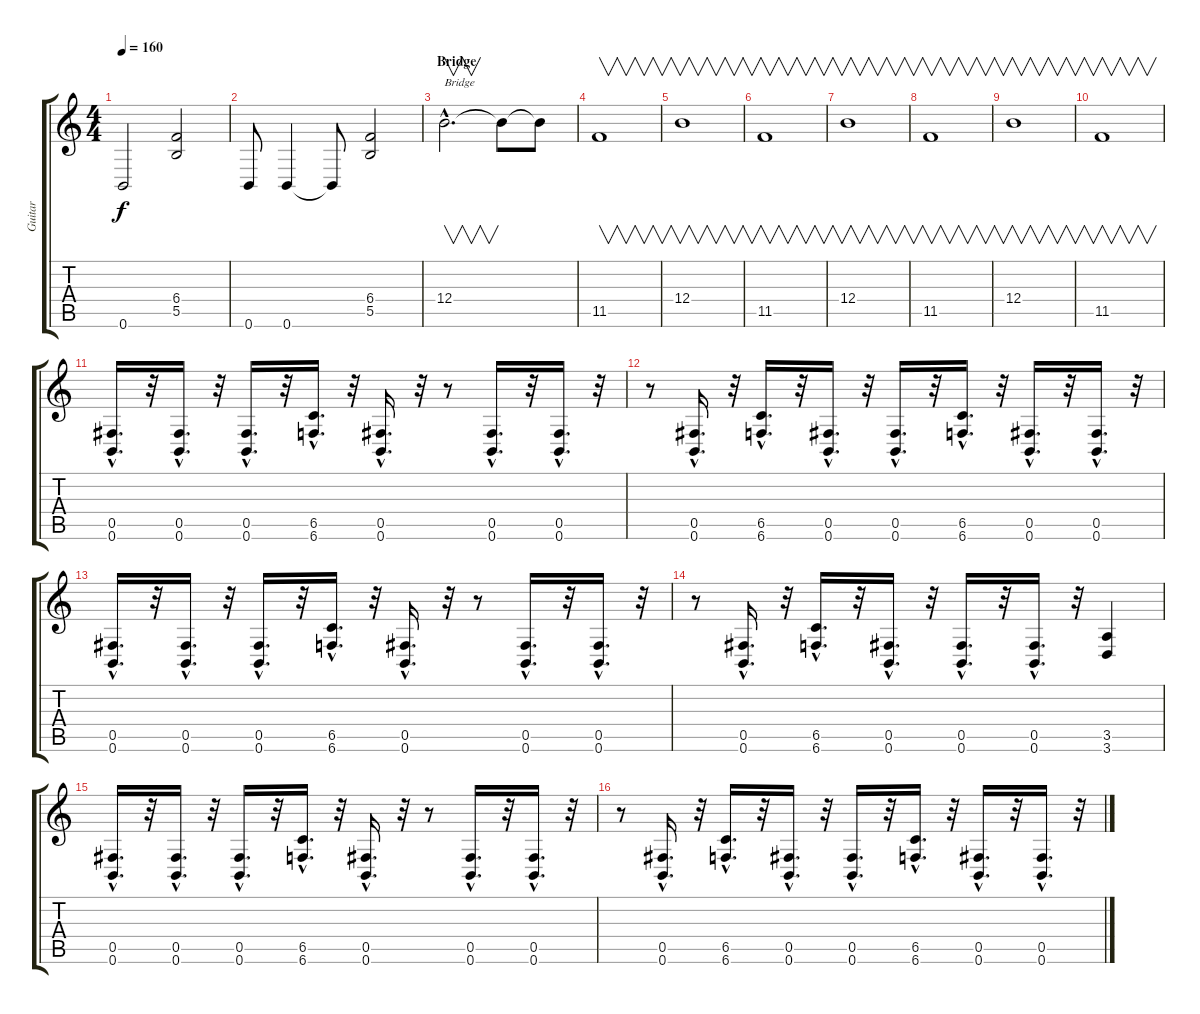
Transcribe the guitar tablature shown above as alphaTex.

\track ("Guitar" "Guitar") {instrument distortionguitar}
\staff {score tabs}
\tuning (Db4 Ab3 E3 B2 Gb2 B1) {hide}
\ts (4 4)
\tempo 160
\clef g2
\ks c
0.6.2{dy f} (6.4 5.5).2 |
0.6.8 0.6.4 0.6{t}.8 (6.4 5.5).2 |
\section ("" "Bridge")
12.4{hac}.2{v d txt "Bridge" volume 10 balance 16} 12.4{t}.8 12.4{t}.8 |
11.5.1{v} |
12.4.1{v} |
11.5.1{v} |
12.4.1{v} |
11.5.1{v} |
12.4.1{v} |
11.5.1{v} |
(0.5{hac} 0.6{hac}).16{d volume 16 balance 8 instrument electricguitarmuted} r.32 (0.5{hac} 0.6{hac}).16{d} r.32 (0.5{hac} 0.6{hac}).16{d} r.32 (6.5{hac} 6.6{hac}).16{d} r.32 (0.5{hac} 0.6{hac}).16{d} r.32 r.8 (0.5{hac} 0.6{hac}).16{d} r.32 (0.5{hac} 0.6{hac}).16{d} r.32 |
r.8 (0.5{hac} 0.6{hac}).16{d} r.32 (6.5{hac} 6.6{hac}).16{d} r.32 (0.5{hac} 0.6{hac}).16{d} r.32 (0.5{hac} 0.6{hac}).16{d} r.32 (6.5{hac} 6.6{hac}).16{d} r.32 (0.5{hac} 0.6{hac}).16{d} r.32 (0.5{hac} 0.6{hac}).16{d} r.32 |
(0.5{hac} 0.6{hac}).16{d} r.32 (0.5{hac} 0.6{hac}).16{d} r.32 (0.5{hac} 0.6{hac}).16{d} r.32 (6.5{hac} 6.6{hac}).16{d} r.32 (0.5{hac} 0.6{hac}).16{d} r.32 r.8 (0.5{hac} 0.6{hac}).16{d} r.32 (0.5{hac} 0.6{hac}).16{d} r.32 |
r.8 (0.5{hac} 0.6{hac}).16{d} r.32 (6.5{hac} 6.6{hac}).16{d} r.32 (0.5{hac} 0.6{hac}).16{d} r.32 (0.5{hac} 0.6{hac}).16{d} r.32 (0.5{hac} 0.6{hac}).16{d} r.32 (3.5 3.6).4 |
(0.5{hac} 0.6{hac}).16{d} r.32 (0.5{hac} 0.6{hac}).16{d} r.32 (0.5{hac} 0.6{hac}).16{d} r.32 (6.5{hac} 6.6{hac}).16{d} r.32 (0.5{hac} 0.6{hac}).16{d} r.32 r.8 (0.5{hac} 0.6{hac}).16{d} r.32 (0.5{hac} 0.6{hac}).16{d} r.32 |
r.8 (0.5{hac} 0.6{hac}).16{d} r.32 (6.5{hac} 6.6{hac}).16{d} r.32 (0.5{hac} 0.6{hac}).16{d} r.32 (0.5{hac} 0.6{hac}).16{d} r.32 (6.5{hac} 6.6{hac}).16{d} r.32 (0.5{hac} 0.6{hac}).16{d} r.32 (0.5{hac} 0.6{hac}).16{d} r.32
